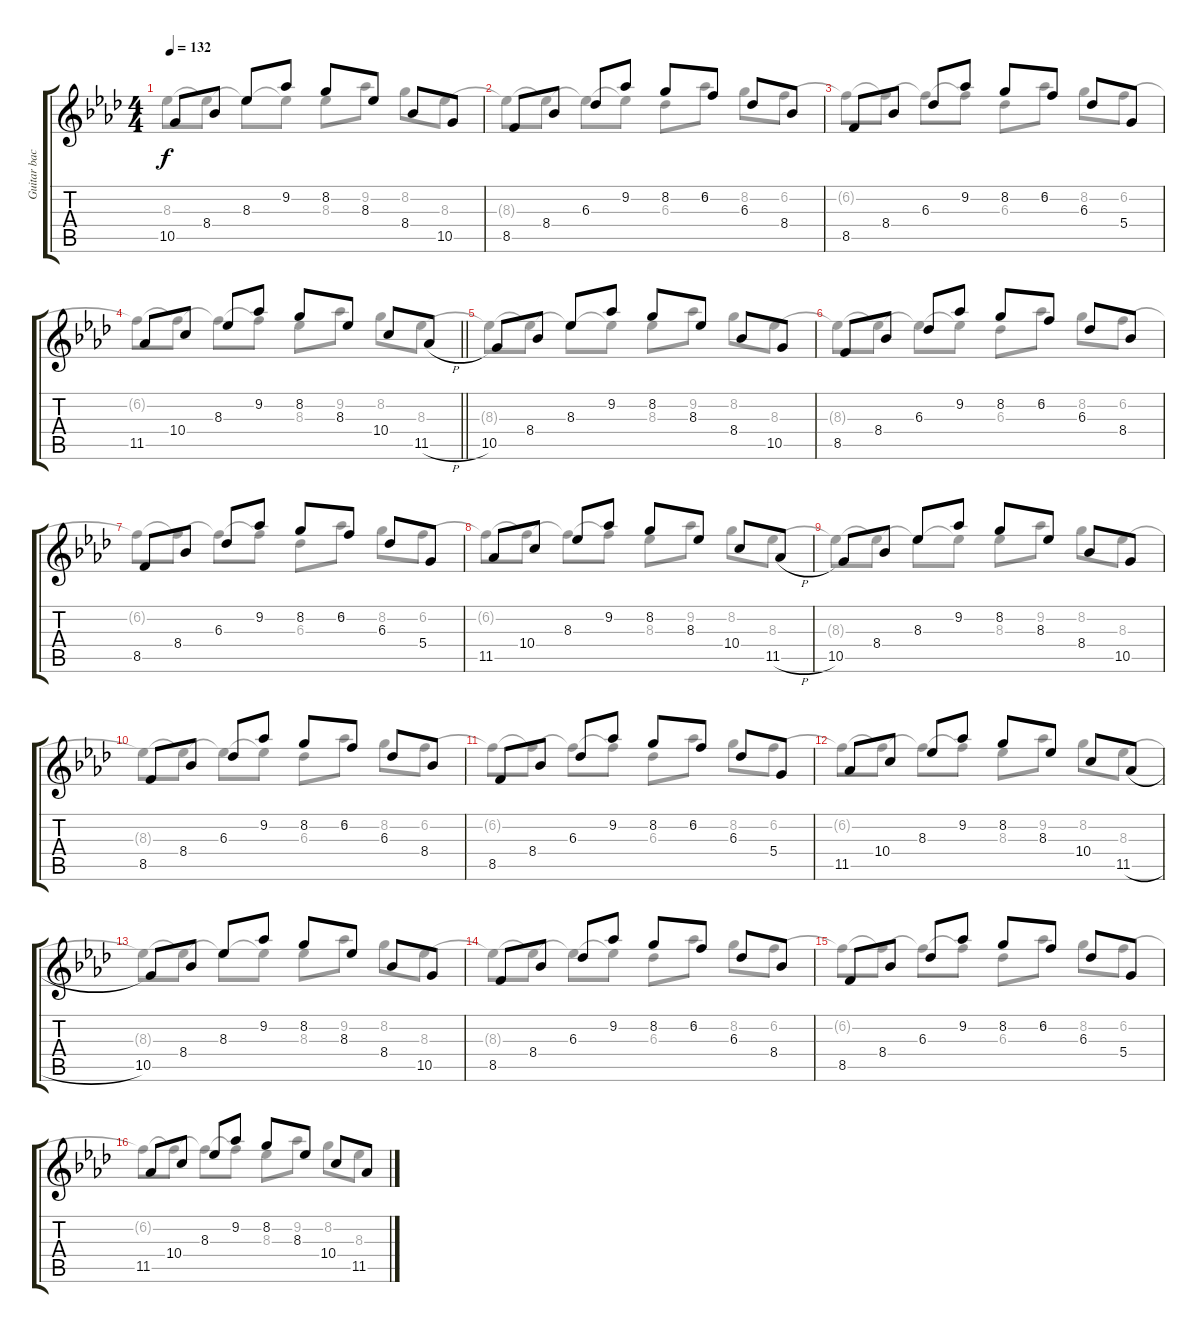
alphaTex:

\track ("Guitar backup" "Guitar bac") {instrument electricguitarclean}
\staff {score tabs}
\tuning (E4 B3 G3 D3 A2 E2) {hide}
\voice
\ts (4 4)
\tempo 132
\clef g2
\ks ab
10.5.8{dy f} 8.4.8 8.3.8 9.2.8 8.2.8 8.3.8 8.4.8 10.5.8 |
8.5.8 8.4.8 6.3.8 9.2.8 8.2.8 6.2.8 6.3.8 8.4.8 |
8.5.8 8.4.8 6.3.8 9.2.8 8.2.8 6.2.8 6.3.8 5.4.8 |
\barLineRight lightlight
11.5.8 10.4.8 8.3.8 9.2.8 8.2.8 8.3.8 10.4.8 11.5{h}.8 |
10.5.8 8.4.8 8.3.8 9.2.8 8.2.8 8.3.8 8.4.8 10.5.8 |
8.5.8 8.4.8 6.3.8 9.2.8 8.2.8 6.2.8 6.3.8 8.4.8 |
8.5.8 8.4.8 6.3.8 9.2.8 8.2.8 6.2.8 6.3.8 5.4.8 |
11.5.8 10.4.8 8.3.8 9.2.8 8.2.8 8.3.8 10.4.8 11.5{h}.8 |
10.5.8 8.4.8 8.3.8 9.2.8 8.2.8 8.3.8 8.4.8 10.5.8 |
8.5.8 8.4.8 6.3.8 9.2.8 8.2.8 6.2.8 6.3.8 8.4.8 |
8.5.8 8.4.8 6.3.8 9.2.8 8.2.8 6.2.8 6.3.8 5.4.8 |
11.5.8 10.4.8 8.3.8 9.2.8 8.2.8 8.3.8 10.4.8 11.5{h}.8 |
10.5.8 8.4.8 8.3.8 9.2.8 8.2.8 8.3.8 8.4.8 10.5.8 |
8.5.8 8.4.8 6.3.8 9.2.8 8.2.8 6.2.8 6.3.8 8.4.8 |
8.5.8 8.4.8 6.3.8 9.2.8 8.2.8 6.2.8 6.3.8 5.4.8 |
11.5.8 10.4.8 8.3.8 9.2.8 8.2.8 8.3.8 10.4.8 11.5{h}.8
\voice
\clef g2
\ottava regular
\simile none
\ks ab
8.3{t}.8{dy f} 8.3{t}.8 8.3{t}.8 8.3{t}.8 8.3.8 9.2.8 8.2.8 8.3.8 |
8.3{t}.8 8.3{t}.8 8.3{t}.8 8.3{t}.8 6.3.8 9.2.8 8.2.8 6.2.8 |
6.2{t}.8 6.2{t}.8 6.2{t}.8 6.2{t}.8 6.3.8 9.2.8 8.2.8 6.2.8 |
\barLineRight lightlight
6.2{t}.8 6.2{t}.8 6.2{t}.8 6.2{t}.8 8.3.8 9.2.8 8.2.8 8.3.8 |
8.3{t}.8 8.3{t}.8 8.3{t}.8 8.3{t}.8 8.3.8 9.2.8 8.2.8 8.3.8 |
8.3{t}.8 8.3{t}.8 8.3{t}.8 8.3{t}.8 6.3.8 9.2.8 8.2.8 6.2.8 |
6.2{t}.8 6.2{t}.8 6.2{t}.8 6.2{t}.8 6.3.8 9.2.8 8.2.8 6.2.8 |
6.2{t}.8 6.2{t}.8 6.2{t}.8 6.2{t}.8 8.3.8 9.2.8 8.2.8 8.3.8 |
8.3{t}.8 8.3{t}.8 8.3{t}.8 8.3{t}.8 8.3.8 9.2.8 8.2.8 8.3.8 |
8.3{t}.8 8.3{t}.8 8.3{t}.8 8.3{t}.8 6.3.8 9.2.8 8.2.8 6.2.8 |
6.2{t}.8 6.2{t}.8 6.2{t}.8 6.2{t}.8 6.3.8 9.2.8 8.2.8 6.2.8 |
6.2{t}.8 6.2{t}.8 6.2{t}.8 6.2{t}.8 8.3.8 9.2.8 8.2.8 8.3.8 |
8.3{t}.8 8.3{t}.8 8.3{t}.8 8.3{t}.8 8.3.8 9.2.8 8.2.8 8.3.8 |
8.3{t}.8 8.3{t}.8 8.3{t}.8 8.3{t}.8 6.3.8 9.2.8 8.2.8 6.2.8 |
6.2{t}.8 6.2{t}.8 6.2{t}.8 6.2{t}.8 6.3.8 9.2.8 8.2.8 6.2.8 |
6.2{t}.8 6.2{t}.8 6.2{t}.8 6.2{t}.8 8.3.8 9.2.8 8.2.8 8.3.8
